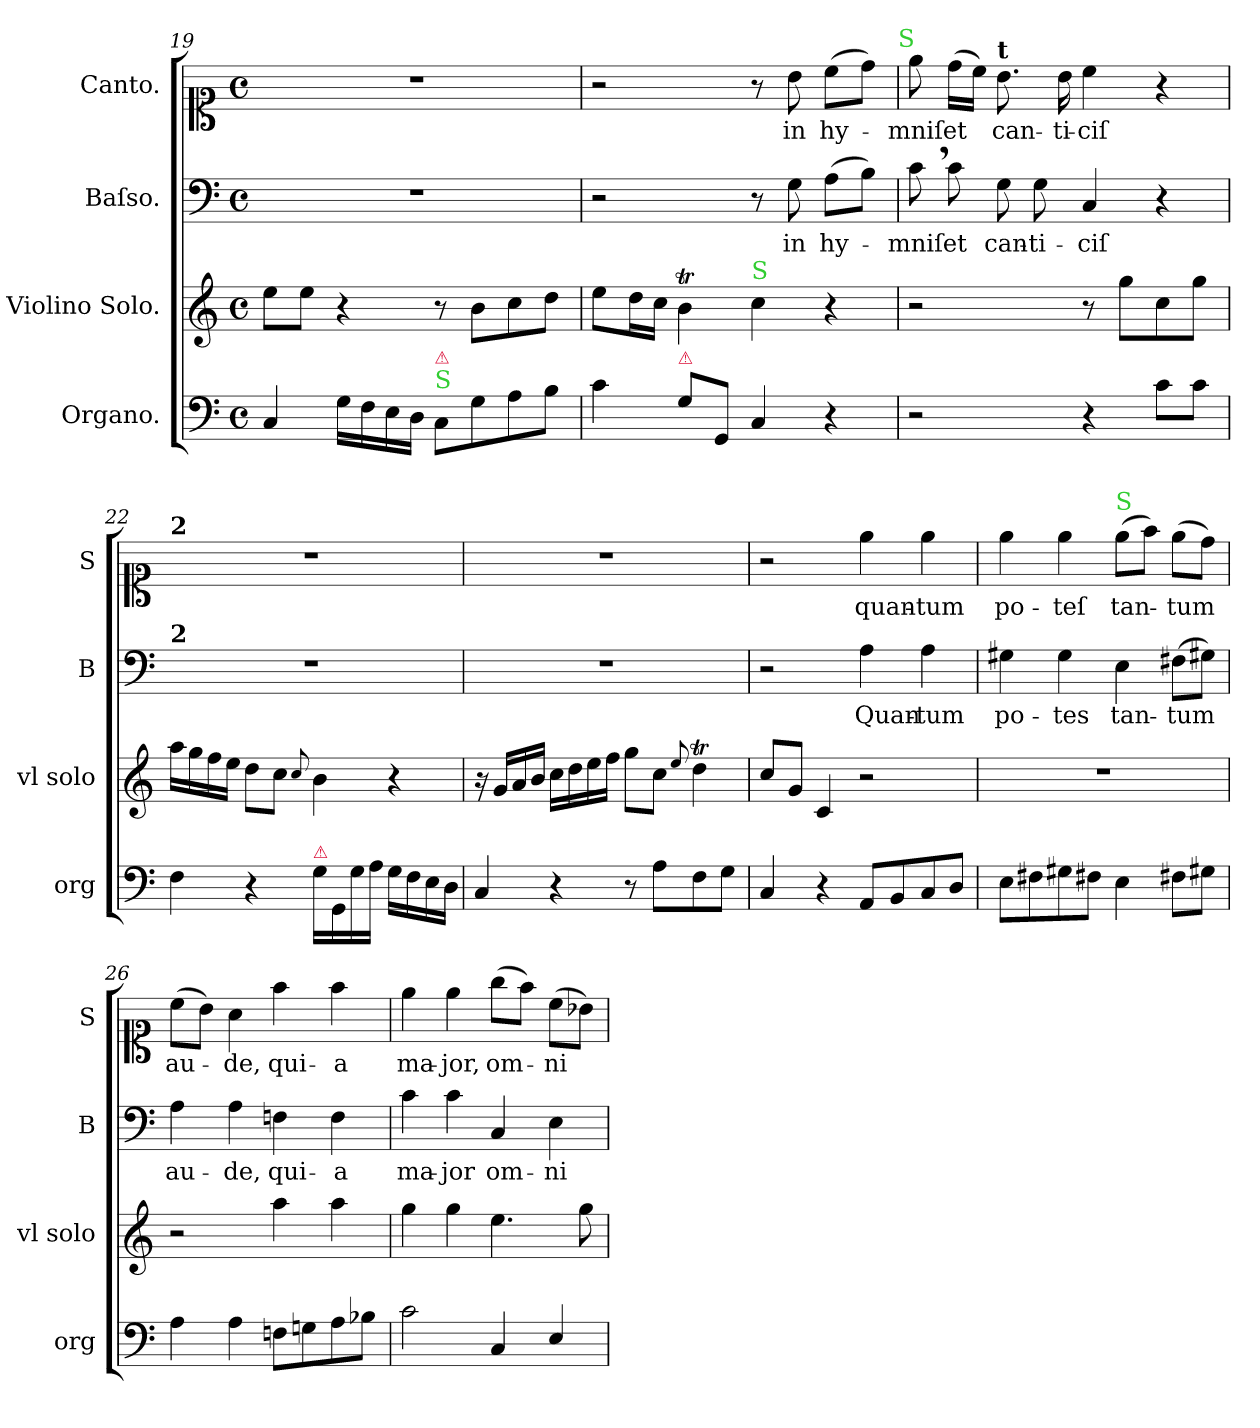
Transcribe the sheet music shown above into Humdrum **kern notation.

**kern	**kern	**kern	**text	**kern	**text
*part4	*part3	*part2	*part2	*part1	*part1
*staff4	*staff3	*staff2	*staff2	*staff1	*staff1
*I"Organo.	*I"Violino Solo.	*I"Baſso.	*	*I"Canto.	*
*I'org	*I'vl solo	*I'B	*	*I'S	*
*clefF4	*clefG2	*clefF4	*	*clefC1	*
*k[]	*k[]	*k[]	*	*k[]	*
*M4/4	*M4/4	*M4/4	*	*M4/4	*
*met(c)	*met(c)	*met(c)	*	*met(c)	*
=19	=19	=19	=19	=19	=19
4C/	8ee\L	1r	.	1r	.
.	8ee\J	.	.	.	.
16G\LL	4r	.	.	.	.
16F\	.	.	.	.	.
16E\	.	.	.	.	.
16D\JJ	.	.	.	.	.
!LO:TX:a:color=limegreen:t=S	!	!	!	!	!
!LO:TX:a:color=crimson:t=⚠	!	!	!	!	!
8C/L	8r	.	.	.	.
8G\	8b\L	.	.	.	.
8A\	8cc\	.	.	.	.
8B\J	8dd\J	.	.	.	.
=20	=20	=20	=20	=20	=20
4c\	8ee\L	2r	.	2r	.
.	16dd\L	.	.	.	.
.	16cc\JJ	.	.	.	.
!LO:TX:a:color=crimson:t=⚠	!	!	!	!	!
8G\L	4bt\	.	.	.	.
8GG/J	.	.	.	.	.
!	!LO:TX:a:color=limegreen:t=S	!	!	!	!
4C/	4cc\	8r	.	8r	.
.	.	8G\	in	8b\	in
4r	4r	(>8A\L	hy-	(>8cc\L	hy-
.	.	8B\J)	.	8dd\J)	.
!	!	!	!	!LO:TX:a:color=limegreen:t=S	!
=21	=21	=21	=21	=21	=21
2r	2r	8c,\	-mniſ	8ee\	-mniſ
.	.	8c\	et	(>16dd\LL	et
.	.	.	.	16cc\JJ)	.
!	!	!	!	!LO:TX:a:B:t=t	!
.	.	8G\	can-	8.b\	can-
.	.	8G\	-ti-	.	.
.	.	.	.	16b\	-ti-
4r	8r	4C/	-ciſ	4cc\	-ciſ
.	8gg\L	.	.	.	.
8c\L	8cc\	4r	.	4r	.
8c\J	8gg\J	.	.	.	.
=22	=22	=22	=22	=22	=22
!	!	!	!	!LO:TX:a:B:t=2	!
!	!	!LO:TX:a:B:t=2	!	!	!
4F\	16aa\LL	1r	.	1r	.
.	16gg\	.	.	.	.
.	16ff\	.	.	.	.
.	16ee\JJ	.	.	.	.
4r	8dd\L	.	.	.	.
.	8cc\J	.	.	.	.
.	8qqcc/	.	.	.	.
!LO:TX:a:color=crimson:t=⚠	!	!	!	!	!
16G\LL	4b\	.	.	.	.
16GG/	.	.	.	.	.
16G\	.	.	.	.	.
16A\JJ	.	.	.	.	.
16G\LL	4r	.	.	.	.
16F\	.	.	.	.	.
16E\	.	.	.	.	.
16D\JJ	.	.	.	.	.
=23	=23	=23	=23	=23	=23
4C/	16r	1r	.	1r	.
.	16g/LL	.	.	.	.
.	16a/	.	.	.	.
.	16b/JJ	.	.	.	.
4r	16cc\LL	.	.	.	.
.	16dd\	.	.	.	.
.	16ee\	.	.	.	.
.	16ff\JJ	.	.	.	.
8r	8gg\L	.	.	.	.
8A\L	8cc\J	.	.	.	.
.	8qqee/	.	.	.	.
8F\	4ddT\	.	.	.	.
8G\J	.	.	.	.	.
=24	=24	=24	=24	=24	=24
4C/	8cc/L	2r	.	2r	.
.	8g/J	.	.	.	.
4r	4c/	.	.	.	.
8AA/L	2r	4A\	Quan-	4ee\	quan-
8BB/	.	.	.	.	.
8C/	.	4A\	-tum	4ee\	-tum
8D/J	.	.	.	.	.
=25	=25	=25	=25	=25	=25
8E\L	1r	4G#X\	po-	4ee\	po-
8F#X\	.	.	.	.	.
8G#X\	.	4G#\	-tes	4ee\	-teſ
8F#X\J	.	.	.	.	.
!	!	!	!	!LO:TX:a:color=limegreen:t=S	!
4E\	.	4E\	tan-	(>8ee\L	tan-
.	.	.	.	8ff\J)	.
8F#X\L	.	(>8F#X\L	-tum	(>8ee\L	-tum
8G#X\J	.	8G#X\J)	.	8dd\J)	.
=26	=26	=26	=26	=26	=26
4A\	2r	4A\	au-	(>8cc\L	au-
.	.	.	.	8b\J)	.
4A\	.	4A\	-de,	4a\	-de,
8Fn\L	4aa\	4Fn\	qui-	4ff\	qui-
8Gn\	.	.	.	.	.
8A\	4aa\	4F\	-a	4ff\	-a
8B-X\J	.	.	.	.	.
=27	=27	=27	=27	=27	=27
2c\	4gg\	4c\	ma-	4ee\	ma-
.	4gg\	4c\	-jor	4ee\	-jor,
4C/	4.ee\	4C/	om-	(>8gg\L	om-
.	.	.	.	8ff\J)	.
4E/	.	4E\	-ni	(>8cc\L	-ni
.	8gg\	.	.	8b-X\J)	.
=	=	=	=	=	=
*-	*-	*-	*-	*-	*-
